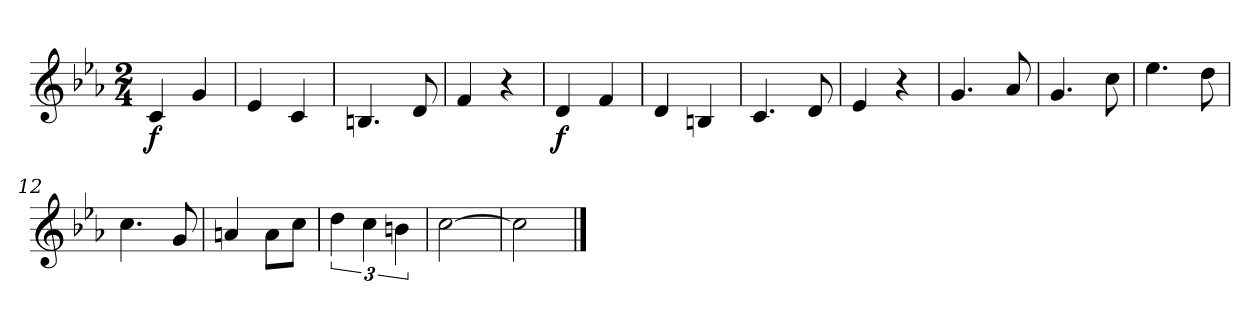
**kern	**dynam
*part1	*part1
*staff1	*staff1
*clefG2	*
*k[b-e-a-]	*
*c:	*
*M2/4	*
=1	=1
!	!LO:DY:b
4c/	f
4g/	.
=2	=2
4e-/	.
4c/	.
=3	=3
4.Bn/	.
8d/	.
=4	=4
4f/	.
4r	.
=5	=5
!	!LO:DY:b
4d/	f
4f/	.
=6	=6
4d/	.
4Bn/	.
=7	=7
4.c/	.
8d/	.
=8	=8
4e-/	.
4r	.
=9	=9
4.g/	.
8a-/	.
=10	=10
4.g/	.
8cc\	.
!!LO:LB:g=z
=11	=11
4.ee-\	.
8dd\	.
=12	=12
4.cc\	.
8g/	.
=13	=13
4an/	.
8a\L	.
8cc\J	.
=14	=14
6dd\	.
6cc\	.
6bn\	.
=15	=15
[2cc\	.
=16	=16
2cc\]	.
==	==
*-	*-
